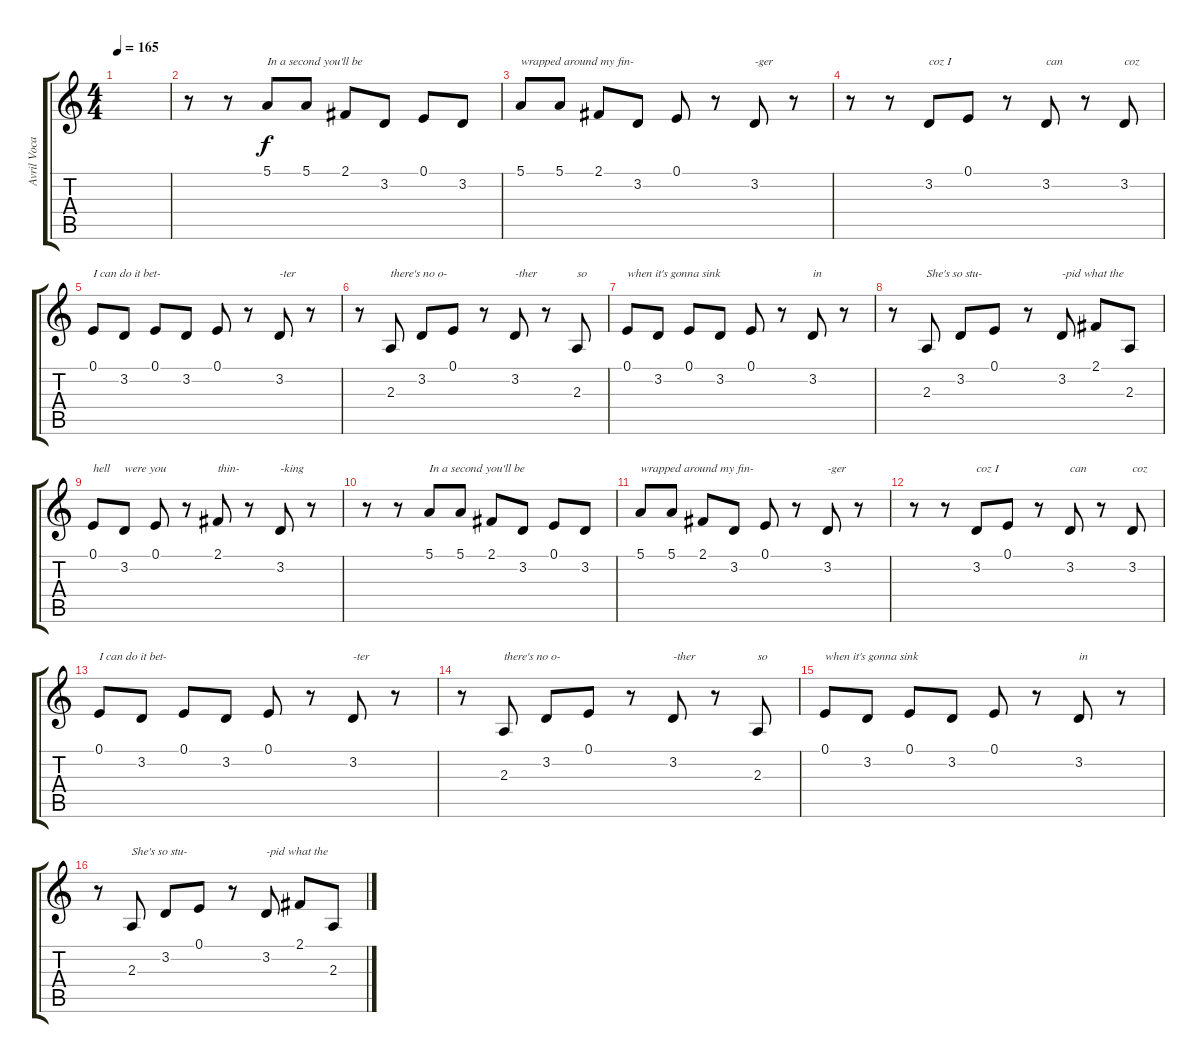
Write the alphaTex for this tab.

\track ("Avril Vocals" "Avril Voca") {instrument clarinet}
\staff {score tabs}
\tuning (E4 B3 G3 D3 A2 D2) {hide}
\ts (4 4)
\tempo 165
\clef g2
\ks c
|
r.8 r.8 5.1.8{txt "In a second you'll be"} 5.1.8 2.1.8 3.2.8 0.1.8 3.2.8 |
5.1.8{txt "wrapped around my fin-"} 5.1.8 2.1.8 3.2.8 0.1.8 r.8 3.2.8{txt "-ger"} r.8 |
r.8 r.8 3.2.8{txt "coz I"} 0.1.8 r.8 3.2.8{txt "can"} r.8 3.2.8{txt "coz"} |
0.1.8{txt "I can do it bet-"} 3.2.8 0.1.8 3.2.8 0.1.8 r.8 3.2.8{txt "-ter"} r.8 |
r.8 2.3.8{txt "there's no o-"} 3.2.8 0.1.8 r.8 3.2.8{txt "-ther"} r.8 2.3.8{txt "so"} |
0.1.8{txt "when it's gonna sink"} 3.2.8 0.1.8 3.2.8 0.1.8 r.8 3.2.8{txt "in"} r.8 |
r.8 2.3.8{txt "She's so stu-"} 3.2.8 0.1.8 r.8 3.2.8{txt "-pid what the"} 2.1.8 2.3.8 |
0.1.8{txt "hell"} 3.2.8{txt "were you"} 0.1.8 r.8 2.1.8{txt "thin-"} r.8 3.2.8{txt "-king"} r.8 |
r.8 r.8 5.1.8{txt "In a second you'll be"} 5.1.8 2.1.8 3.2.8 0.1.8 3.2.8 |
5.1.8{txt "wrapped around my fin-"} 5.1.8 2.1.8 3.2.8 0.1.8 r.8 3.2.8{txt "-ger"} r.8 |
r.8 r.8 3.2.8{txt "coz I"} 0.1.8 r.8 3.2.8{txt "can"} r.8 3.2.8{txt "coz"} |
0.1.8{txt "I can do it bet-"} 3.2.8 0.1.8 3.2.8 0.1.8 r.8 3.2.8{txt "-ter"} r.8 |
r.8 2.3.8{txt "there's no o-"} 3.2.8 0.1.8 r.8 3.2.8{txt "-ther"} r.8 2.3.8{txt "so"} |
0.1.8{txt "when it's gonna sink"} 3.2.8 0.1.8 3.2.8 0.1.8 r.8 3.2.8{txt "in"} r.8 |
r.8 2.3.8{txt "She's so stu-"} 3.2.8 0.1.8 r.8 3.2.8{txt "-pid what the"} 2.1.8 2.3.8
